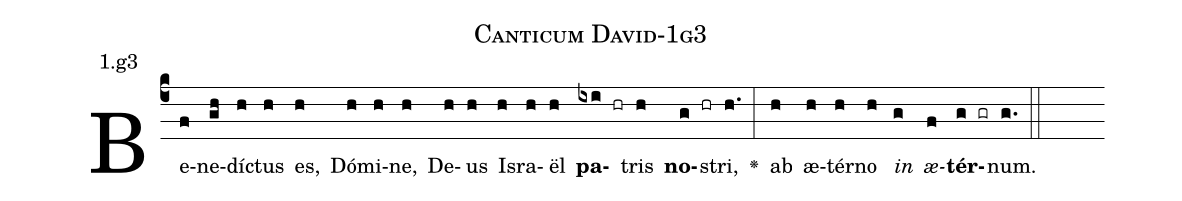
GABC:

name: Canticum David-1g3;
annotation: 1.g3;
%%
(c4)Be(f)ne(gh)dí(h)ctus(h) es,(h) Dó(h)mi(h)ne,(h) De(h)us(h) Is(h)ra(h)ël(h) <b>pa</b>(ixi hr)tris(h) <b>no</b>(g hr)stri,(h.) <v>\greheightstar</v>(:) ab(h) æ(h)tér(h)no(h) <i>in</i>(g) <i>æ</i>(f)<b>tér</b>(g gr)num.(g.) (::)


%E(h) u(h) o(g) u(f) a(g) e.(g.) (::)
